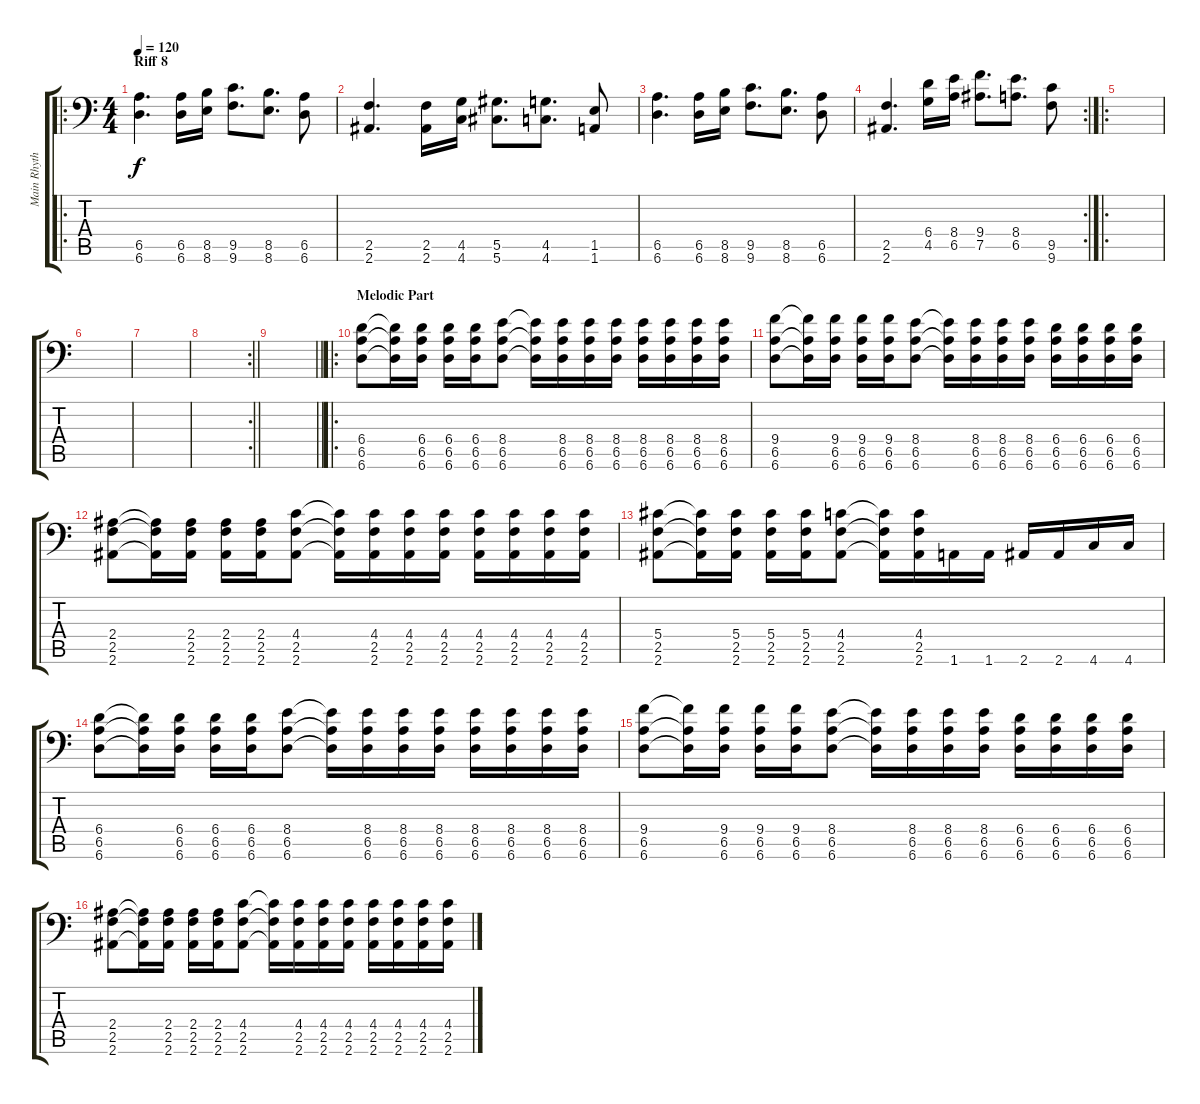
\track ("Main Rhythm" "Main Rhyth") {instrument distortionguitar}
\staff {score tabs}
\tuning (Bb3 F3 Db3 Ab2 Eb2 Ab1) {hide}
\ro
\ts (4 4)
\section ("" "Riff 8")
\tempo 120
\clef f4
\ks c
(6.5 6.6).4{d dy f} (6.5 6.6).16 (8.5 8.6).16 (9.5 9.6).8{d} (8.5 8.6).8{d} (6.5 6.6).8 |
(2.5 2.6).4{d} (2.5 2.6).16 (4.5 4.6).16 (5.5 5.6).8{d} (4.5 4.6).8{d} (1.5 1.6).8 |
(6.5 6.6).4{d} (6.5 6.6).16 (8.5 8.6).16 (9.5 9.6).8{d} (8.5 8.6).8{d} (6.5 6.6).8 |
\rc 2
(2.5 2.6).4{d} (6.4 4.5).16 (8.4 6.5).16 (9.4 7.5).8{d} (8.4 6.5).8{d} (9.5 9.6).8 |
\ro
|
|
|
\rc 2
\barLineRight lightlight
|
\barLineRight lightlight
|
\ro
\section ("" "Melodic Part")
(6.4 6.5 6.6).8 (6.4{t} 6.5{t} 6.6{t}).16 (6.4 6.5 6.6).16 (6.4 6.5 6.6).16 (6.4 6.5 6.6).16 (8.4 6.5 6.6).8 (8.4{t} 6.5{t} 6.6{t}).16 (8.4 6.5 6.6).16 (8.4 6.5 6.6).16 (8.4 6.5 6.6).16 (8.4 6.5 6.6).16 (8.4 6.5 6.6).16 (8.4 6.5 6.6).16 (8.4 6.5 6.6).16 |
(9.4 6.5 6.6).8 (9.4{t} 6.5{t} 6.6{t}).16 (9.4 6.5 6.6).16 (9.4 6.5 6.6).16 (9.4 6.5 6.6).16 (8.4 6.5 6.6).8 (8.4{t} 6.5{t} 6.6{t}).16 (8.4 6.5 6.6).16 (8.4 6.5 6.6).16 (8.4 6.5 6.6).16 (6.4 6.5 6.6).16 (6.4 6.5 6.6).16 (6.4 6.5 6.6).16 (6.4 6.5 6.6).16 |
(2.4 2.5 2.6).8 (2.4{t} 2.5{t} 2.6{t}).16 (2.4 2.5 2.6).16 (2.4 2.5 2.6).16 (2.4 2.5 2.6).16 (4.4 2.5 2.6).8 (4.4{t} 2.5{t} 2.6{t}).16 (4.4 2.5 2.6).16 (4.4 2.5 2.6).16 (4.4 2.5 2.6).16 (4.4 2.5 2.6).16 (4.4 2.5 2.6).16 (4.4 2.5 2.6).16 (4.4 2.5 2.6).16 |
(5.4 2.5 2.6).8 (5.4{t} 2.5{t} 2.6{t}).16 (5.4 2.5 2.6).16 (5.4 2.5 2.6).16 (5.4 2.5 2.6).16 (4.4 2.5 2.6).8 (4.4{t} 2.5{t} 2.6{t}).16 (4.4 2.5 2.6).16 1.6.16 1.6.16 2.6.16 2.6.16 4.6.16 4.6.16 |
(6.4 6.5 6.6).8 (6.4{t} 6.5{t} 6.6{t}).16 (6.4 6.5 6.6).16 (6.4 6.5 6.6).16 (6.4 6.5 6.6).16 (8.4 6.5 6.6).8 (8.4{t} 6.5{t} 6.6{t}).16 (8.4 6.5 6.6).16 (8.4 6.5 6.6).16 (8.4 6.5 6.6).16 (8.4 6.5 6.6).16 (8.4 6.5 6.6).16 (8.4 6.5 6.6).16 (8.4 6.5 6.6).16 |
(9.4 6.5 6.6).8 (9.4{t} 6.5{t} 6.6{t}).16 (9.4 6.5 6.6).16 (9.4 6.5 6.6).16 (9.4 6.5 6.6).16 (8.4 6.5 6.6).8 (8.4{t} 6.5{t} 6.6{t}).16 (8.4 6.5 6.6).16 (8.4 6.5 6.6).16 (8.4 6.5 6.6).16 (6.4 6.5 6.6).16 (6.4 6.5 6.6).16 (6.4 6.5 6.6).16 (6.4 6.5 6.6).16 |
(2.4 2.5 2.6).8 (2.4{t} 2.5{t} 2.6{t}).16 (2.4 2.5 2.6).16 (2.4 2.5 2.6).16 (2.4 2.5 2.6).16 (4.4 2.5 2.6).8 (4.4{t} 2.5{t} 2.6{t}).16 (4.4 2.5 2.6).16 (4.4 2.5 2.6).16 (4.4 2.5 2.6).16 (4.4 2.5 2.6).16 (4.4 2.5 2.6).16 (4.4 2.5 2.6).16 (4.4 2.5 2.6).16
